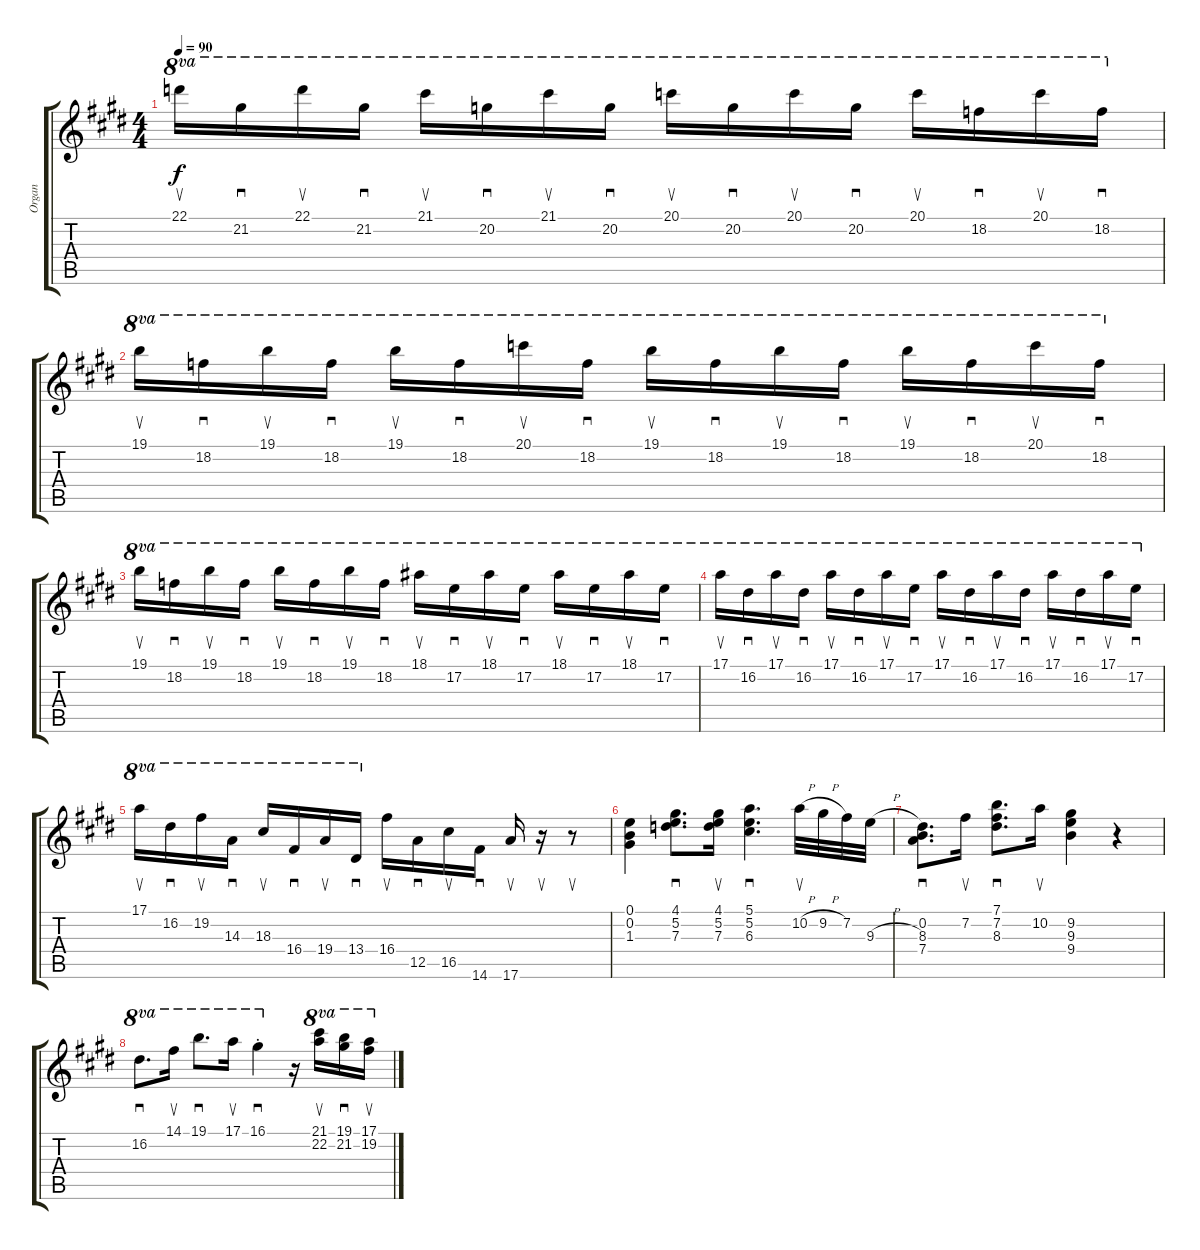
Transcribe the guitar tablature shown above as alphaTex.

\track ("Organ" "Organ") {instrument overdrivenguitar}
\staff {score tabs}
\tuning (E4 B3 G3 D3 A2 E2) {hide}
\ts (4 4)
\tempo 90
\clef g2
\ks e
22.1.16{su ot 8va dy f} 21.2.16{sd ot 8va} 22.1.16{su ot 8va} 21.2.16{sd ot 8va} 21.1.16{su ot 8va} 20.2.16{sd ot 8va} 21.1.16{su ot 8va} 20.2.16{sd ot 8va} 20.1.16{su ot 8va} 20.2.16{sd ot 8va} 20.1.16{su ot 8va} 20.2.16{sd ot 8va} 20.1.16{su ot 8va} 18.2.16{sd ot 8va} 20.1.16{su ot 8va} 18.2.16{sd ot 8va} |
\ks c#minor
19.1.16{su ot 8va} 18.2.16{sd ot 8va} 19.1.16{su ot 8va} 18.2.16{sd ot 8va} 19.1.16{su ot 8va} 18.2.16{sd ot 8va} 20.1.16{su ot 8va} 18.2.16{sd ot 8va} 19.1.16{su ot 8va} 18.2.16{sd ot 8va} 19.1.16{su ot 8va} 18.2.16{sd ot 8va} 19.1.16{su ot 8va} 18.2.16{sd ot 8va} 20.1.16{su ot 8va} 18.2.16{sd ot 8va} |
\ks e
19.1.16{su ot 8va} 18.2.16{sd ot 8va} 19.1.16{su ot 8va} 18.2.16{sd ot 8va} 19.1.16{su ot 8va} 18.2.16{sd ot 8va} 19.1.16{su ot 8va} 18.2.16{sd ot 8va} 18.1.16{su ot 8va} 17.2.16{sd ot 8va} 18.1.16{su ot 8va} 17.2.16{sd ot 8va} 18.1.16{su ot 8va} 17.2.16{sd ot 8va} 18.1.16{su ot 8va} 17.2.16{sd ot 8va} |
\ks c#minor
17.1.16{su ot 8va} 16.2.16{sd ot 8va} 17.1.16{su ot 8va} 16.2.16{sd ot 8va} 17.1.16{su ot 8va} 16.2.16{sd ot 8va} 17.1.16{su ot 8va} 17.2.16{sd ot 8va} 17.1.16{su ot 8va} 16.2.16{sd ot 8va} 17.1.16{su ot 8va} 16.2.16{sd ot 8va} 17.1.16{su ot 8va} 16.2.16{sd ot 8va} 17.1.16{su ot 8va} 17.2.16{sd ot 8va} |
\ks e
17.1.16{su ot 8va} 16.2.16{sd ot 8va} 19.2.16{su ot 8va} 14.3.16{sd ot 8va} 18.3.16{su ot 8va} 16.4.16{sd ot 8va} 19.4.16{su ot 8va} 13.4.16{sd ot 8va} 16.4.16{su} 12.5.16{sd} 16.5.16{su} 14.6.16{sd} 17.6.16{su} r.16{su} r.8{su} |
\ks c#minor
(0.1 0.2 1.3).4 (4.1 5.2 7.3).8{d sd} (4.1 5.2 7.3).16{su} (5.1 5.2 6.3).4{d sd} 10.2{h}.32{su} 9.2{h}.32 7.2.32 9.3{h}.32 |
(0.2 8.3 7.4).8{d sd} 7.2.16{su} (7.1 7.2 8.3).8{d sd} 10.2.16{su} (9.2 9.3 9.4).4 r.4 |
\ks e
16.2.8{d sd ot 8va} 14.1.16{su ot 8va} 19.1.8{d sd ot 8va} 17.1.16{su ot 8va} 16.1{st}.4{sd ot 8va} r.16 (21.1 22.2).16{su ot 8va} (19.1 21.2).16{sd ot 8va} (17.1 19.2).16{su ot 8va}
